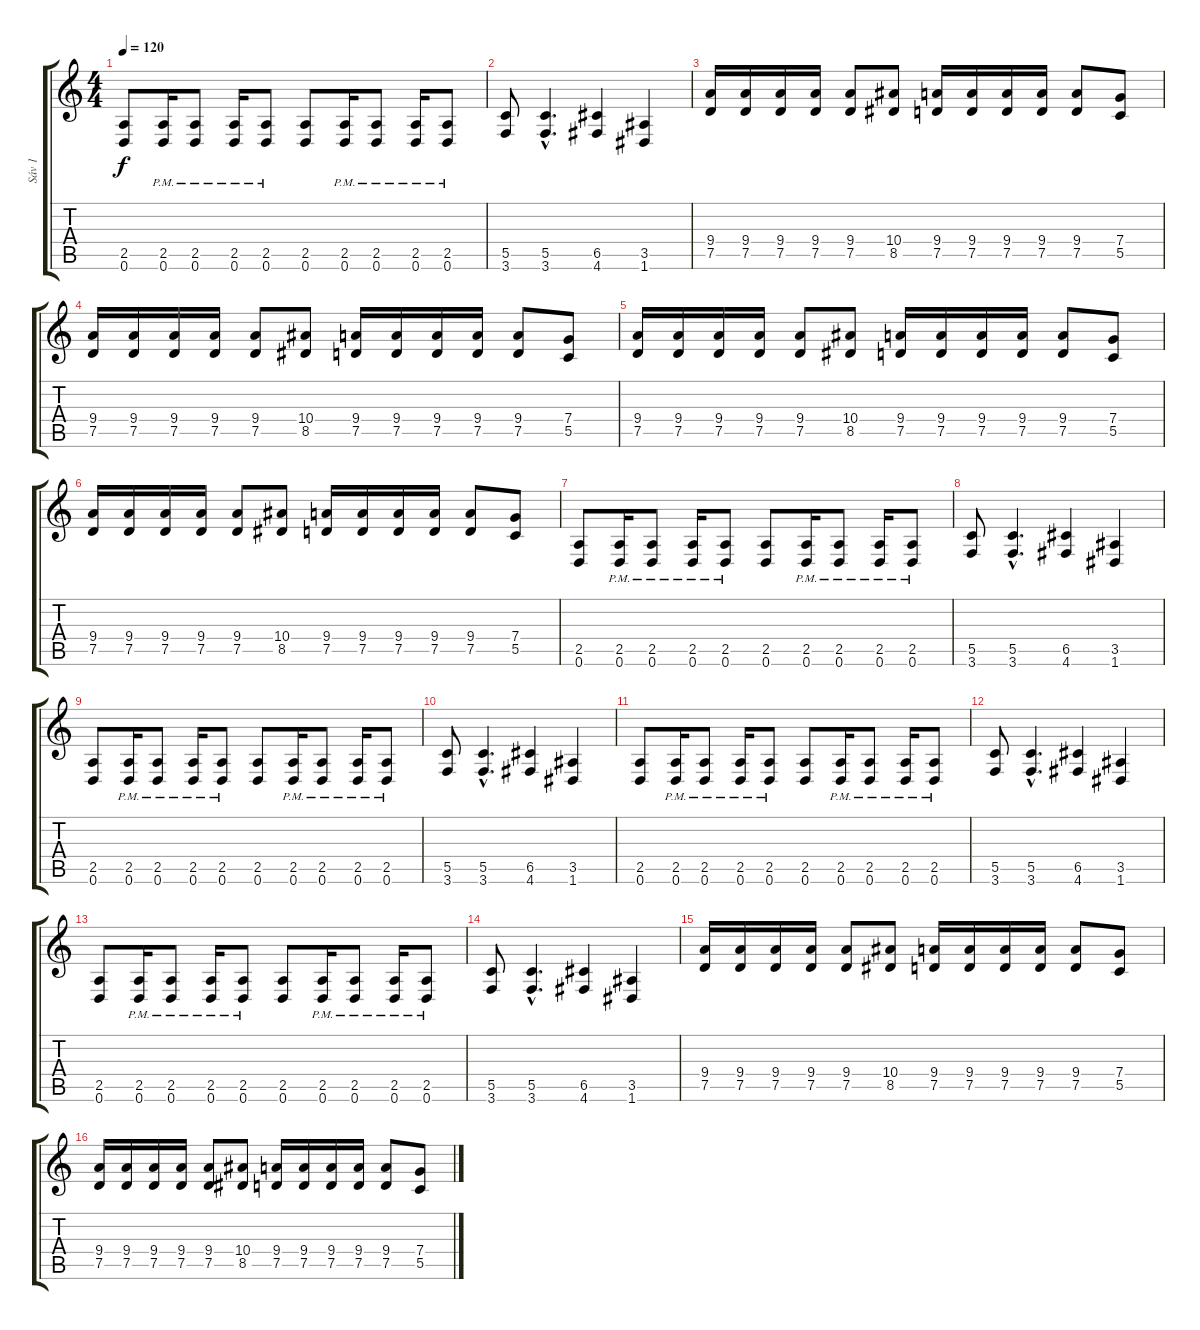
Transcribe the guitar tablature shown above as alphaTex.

\track ("Sáv 1" "Sáv 1") {instrument distortionguitar}
\staff {score tabs}
\tuning (D4 A3 F3 C3 G2 D2) {hide}
\ts (4 4)
\tempo 120
\clef g2
\ks c
(2.5 0.6).8{dy f} (2.5{pm} 0.6{pm}).16 (2.5{pm} 0.6{pm}).8 (2.5{pm} 0.6{pm}).16 (2.5{pm} 0.6{pm}).8 (2.5 0.6).8 (2.5{pm} 0.6{pm}).16 (2.5{pm} 0.6{pm}).8 (2.5{pm} 0.6{pm}).16 (2.5{pm} 0.6{pm}).8 |
(5.5 3.6).8 (5.5{hac} 3.6{hac}).4{d} (6.5 4.6).4 (3.5 1.6).4 |
(9.4 7.5).16 (9.4 7.5).16 (9.4 7.5).16 (9.4 7.5).16 (9.4 7.5).8 (10.4 8.5).8 (9.4 7.5).16 (9.4 7.5).16 (9.4 7.5).16 (9.4 7.5).16 (9.4 7.5).8 (7.4 5.5).8 |
(9.4 7.5).16 (9.4 7.5).16 (9.4 7.5).16 (9.4 7.5).16 (9.4 7.5).8 (10.4 8.5).8 (9.4 7.5).16 (9.4 7.5).16 (9.4 7.5).16 (9.4 7.5).16 (9.4 7.5).8 (7.4 5.5).8 |
(9.4 7.5).16 (9.4 7.5).16 (9.4 7.5).16 (9.4 7.5).16 (9.4 7.5).8 (10.4 8.5).8 (9.4 7.5).16 (9.4 7.5).16 (9.4 7.5).16 (9.4 7.5).16 (9.4 7.5).8 (7.4 5.5).8 |
(9.4 7.5).16 (9.4 7.5).16 (9.4 7.5).16 (9.4 7.5).16 (9.4 7.5).8 (10.4 8.5).8 (9.4 7.5).16 (9.4 7.5).16 (9.4 7.5).16 (9.4 7.5).16 (9.4 7.5).8 (7.4 5.5).8 |
(2.5 0.6).8 (2.5{pm} 0.6{pm}).16 (2.5{pm} 0.6{pm}).8 (2.5{pm} 0.6{pm}).16 (2.5{pm} 0.6{pm}).8 (2.5 0.6).8 (2.5{pm} 0.6{pm}).16 (2.5{pm} 0.6{pm}).8 (2.5{pm} 0.6{pm}).16 (2.5{pm} 0.6{pm}).8 |
(5.5 3.6).8 (5.5{hac} 3.6{hac}).4{d} (6.5 4.6).4 (3.5 1.6).4 |
(2.5 0.6).8 (2.5{pm} 0.6{pm}).16 (2.5{pm} 0.6{pm}).8 (2.5{pm} 0.6{pm}).16 (2.5{pm} 0.6{pm}).8 (2.5 0.6).8 (2.5{pm} 0.6{pm}).16 (2.5{pm} 0.6{pm}).8 (2.5{pm} 0.6{pm}).16 (2.5{pm} 0.6{pm}).8 |
(5.5 3.6).8 (5.5{hac} 3.6{hac}).4{d} (6.5 4.6).4 (3.5 1.6).4 |
(2.5 0.6).8 (2.5{pm} 0.6{pm}).16 (2.5{pm} 0.6{pm}).8 (2.5{pm} 0.6{pm}).16 (2.5{pm} 0.6{pm}).8 (2.5 0.6).8 (2.5{pm} 0.6{pm}).16 (2.5{pm} 0.6{pm}).8 (2.5{pm} 0.6{pm}).16 (2.5{pm} 0.6{pm}).8 |
(5.5 3.6).8 (5.5{hac} 3.6{hac}).4{d} (6.5 4.6).4 (3.5 1.6).4 |
(2.5 0.6).8 (2.5{pm} 0.6{pm}).16 (2.5{pm} 0.6{pm}).8 (2.5{pm} 0.6{pm}).16 (2.5{pm} 0.6{pm}).8 (2.5 0.6).8 (2.5{pm} 0.6{pm}).16 (2.5{pm} 0.6{pm}).8 (2.5{pm} 0.6{pm}).16 (2.5{pm} 0.6{pm}).8 |
(5.5 3.6).8 (5.5{hac} 3.6{hac}).4{d} (6.5 4.6).4 (3.5 1.6).4 |
(9.4 7.5).16 (9.4 7.5).16 (9.4 7.5).16 (9.4 7.5).16 (9.4 7.5).8 (10.4 8.5).8 (9.4 7.5).16 (9.4 7.5).16 (9.4 7.5).16 (9.4 7.5).16 (9.4 7.5).8 (7.4 5.5).8 |
(9.4 7.5).16 (9.4 7.5).16 (9.4 7.5).16 (9.4 7.5).16 (9.4 7.5).8 (10.4 8.5).8 (9.4 7.5).16 (9.4 7.5).16 (9.4 7.5).16 (9.4 7.5).16 (9.4 7.5).8 (7.4 5.5).8
